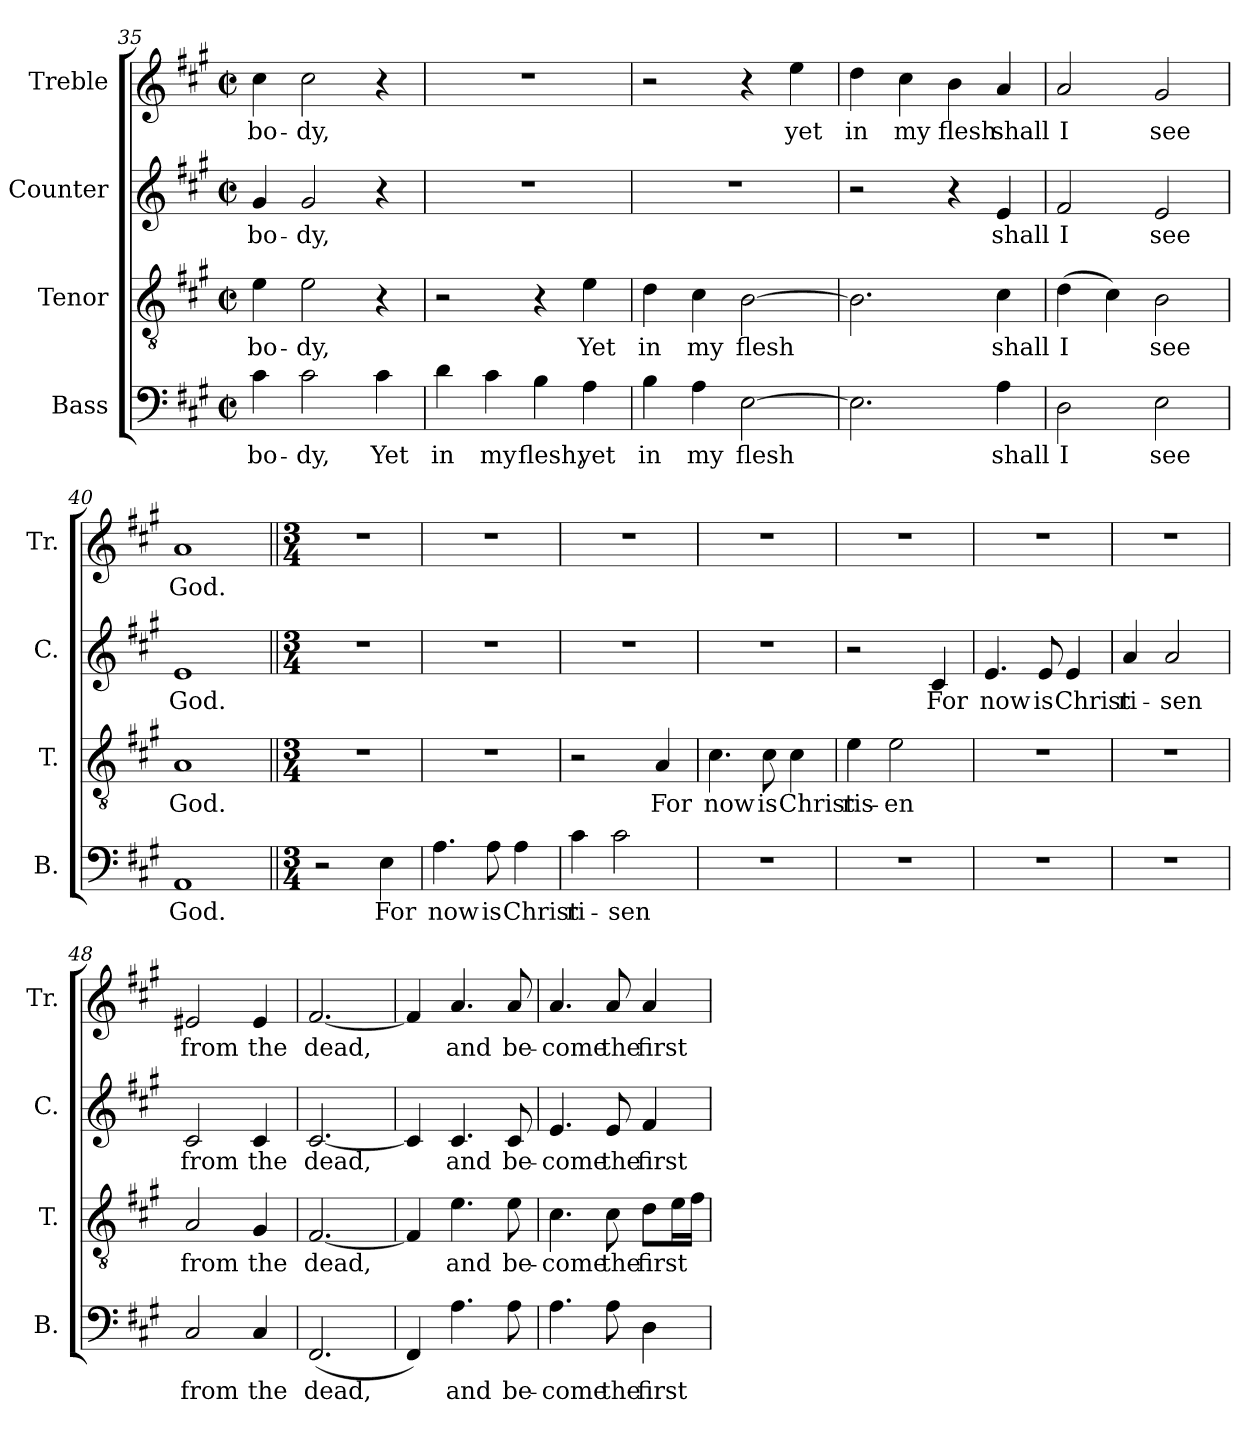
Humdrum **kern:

**kern	**text	**kern	**text	**kern	**text	**kern	**text
*part4	*part4	*part3	*part3	*part2	*part2	*part1	*part1
*staff4	*staff4	*staff3	*staff3	*staff2	*staff2	*staff1	*staff1
*I"Bass	*	*I"Tenor	*	*I"Counter	*	*I"Treble	*
*I'B.	*	*I'T.	*	*I'C.	*	*I'Tr.	*
*clefF4	*	*clefGv2	*	*clefG2	*	*clefG2	*
*k[f#c#g#]	*	*k[f#c#g#]	*	*k[f#c#g#]	*	*k[f#c#g#]	*
*M4/4	*	*M4/4	*	*M4/4	*	*M4/4	*
*met(c|)	*	*met(c|)	*	*met(c|)	*	*met(c|)	*
=35	=35	=35	=35	=35	=35	=35	=35
!	!LO:LY:b	!	!LO:LY:b	!	!LO:LY:b	!	!LO:LY:b
4c#!\	bo-	4e!\	bo-	4g#!/	bo-	4cc#!\	bo-
!	!LO:LY:b	!	!LO:LY:b	!	!LO:LY:b	!	!LO:LY:b
2c#!\	-dy,	2e!\	-dy,	2g#!/	-dy,	2cc#!\	-dy,
!	!LO:LY:b	!	!	!	!	!	!
4c#!\	Yet	4r	.	4r	.	4r	.
!!LO:PB:g=z
=36	=36	=36	=36	=36	=36	=36	=36
!	!LO:LY:b	!	!	!	!	!	!
4d!\	in	2r	.	1r	.	1r	.
!	!LO:LY:b	!	!	!	!	!	!
4c#!\	my	.	.	.	.	.	.
!	!LO:LY:b	!	!	!	!	!	!
4B!\	flesh,	4r	.	.	.	.	.
!	!LO:LY:b	!	!LO:LY:b	!	!	!	!
4A!\	yet	4e!\	Yet	.	.	.	.
=37	=37	=37	=37	=37	=37	=37	=37
!	!LO:LY:b	!	!LO:LY:b	!	!	!	!
4B!\	in	4d!\	in	1r	.	2r	.
!	!LO:LY:b	!	!LO:LY:b	!	!	!	!
4A!\	my	4c#!\	my	.	.	.	.
!	!LO:LY:b	!	!LO:LY:b	!	!	!	!
[2E!\	flesh	[2B!\	flesh	.	.	4r	.
!	!	!	!	!	!	!	!LO:LY:b
.	.	.	.	.	.	4ee!\	yet
=38	=38	=38	=38	=38	=38	=38	=38
!	!	!	!	!	!	!	!LO:LY:b
2.E!\]	.	2.B!\]	.	2r	.	4dd!\	in
!	!	!	!	!	!	!	!LO:LY:b
.	.	.	.	.	.	4cc#!\	my
!	!	!	!	!	!	!	!LO:LY:b
.	.	.	.	4r	.	4b!\	flesh
!	!LO:LY:b	!	!LO:LY:b	!	!LO:LY:b	!	!LO:LY:b
4A!\	shall	4c#!\	shall	4e!/	shall	4a!/	shall
=39	=39	=39	=39	=39	=39	=39	=39
!	!LO:LY:b	!	!LO:LY:b	!	!LO:LY:b	!	!LO:LY:b
2D!\	I	(>4d!\	I	2f#!/	I	2a!/	I
.	.	4c#!\)	.	.	.	.	.
!	!LO:LY:b	!	!LO:LY:b	!	!LO:LY:b	!	!LO:LY:b
2E!\	see	2B!\	see	2e!/	see	2g#!/	see
=40	=40	=40	=40	=40	=40	=40	=40
!	!LO:LY:b	!	!LO:LY:b	!	!LO:LY:b	!	!LO:LY:b
1AA!	God.	1A!	God.	1e!	God.	1a!	God.
=41||	=41||	=41||	=41||	=41||	=41||	=41||	=41||
*M3/4	*	*M3/4	*	*M3/4	*	*M3/4	*
2r	.	2.r	.	2.r	.	2.r	.
!	!LO:LY:b	!	!	!	!	!	!
4E!\	For	.	.	.	.	.	.
=42	=42	=42	=42	=42	=42	=42	=42
!	!LO:LY:b	!	!	!	!	!	!
4.A!\	now	2.r	.	2.r	.	2.r	.
!	!LO:LY:b	!	!	!	!	!	!
8A!\	is	.	.	.	.	.	.
!	!LO:LY:b	!	!	!	!	!	!
4A!\	Christ	.	.	.	.	.	.
=43	=43	=43	=43	=43	=43	=43	=43
!	!LO:LY:b	!	!	!	!	!	!
4c#!\	ri-	2r	.	2.r	.	2.r	.
!	!LO:LY:b	!	!	!	!	!	!
2c#!\	-sen	.	.	.	.	.	.
!	!	!	!LO:LY:b	!	!	!	!
.	.	4A!/	For	.	.	.	.
=44	=44	=44	=44	=44	=44	=44	=44
!	!	!	!LO:LY:b	!	!	!	!
2.r	.	4.c#!\	now	2.r	.	2.r	.
!	!	!	!LO:LY:b	!	!	!	!
.	.	8c#!\	is	.	.	.	.
!	!	!	!LO:LY:b	!	!	!	!
.	.	4c#!\	Christ	.	.	.	.
=45	=45	=45	=45	=45	=45	=45	=45
!	!	!	!LO:LY:b	!	!	!	!
2.r	.	4e!\	ris-	2r	.	2.r	.
!	!	!	!LO:LY:b	!	!	!	!
.	.	2e!\	-en	.	.	.	.
!	!	!	!	!	!LO:LY:b	!	!
.	.	.	.	4c#!/	For	.	.
=46	=46	=46	=46	=46	=46	=46	=46
!	!	!	!	!	!LO:LY:b	!	!
2.r	.	2.r	.	4.e!/	now	2.r	.
!	!	!	!	!	!LO:LY:b	!	!
.	.	.	.	8e!/	is	.	.
!	!	!	!	!	!LO:LY:b	!	!
.	.	.	.	4e!/	Christ	.	.
=47	=47	=47	=47	=47	=47	=47	=47
!	!	!	!	!	!LO:LY:b	!	!
2.r	.	2.r	.	4a!/	ri-	2.r	.
!	!	!	!	!	!LO:LY:b	!	!
.	.	.	.	2a!/	-sen	.	.
=48	=48	=48	=48	=48	=48	=48	=48
!	!LO:LY:b	!	!LO:LY:b	!	!LO:LY:b	!	!LO:LY:b
2C#!/	from	2A!/	from	2c#!/	from	2e#X!/	from
!	!LO:LY:b	!	!LO:LY:b	!	!LO:LY:b	!	!LO:LY:b
4C#!/	the	4G#!/	the	4c#!/	the	4e#!/	the
!!LO:LB:g=z
=49	=49	=49	=49	=49	=49	=49	=49
!	!LO:LY:b	!	!LO:LY:b	!	!LO:LY:b	!	!LO:LY:b
(<2.FF#!/	dead,	[2.F#!/	dead,	[2.c#!/	dead,	[2.f#!/	dead,
=50	=50	=50	=50	=50	=50	=50	=50
4FF#!/)	.	4F#!/]	.	4c#!/]	.	4f#!/]	.
!	!LO:LY:b	!	!LO:LY:b	!	!LO:LY:b	!	!LO:LY:b
4.A!\	and	4.e!\	and	4.c#!/	and	4.a!/	and
!	!LO:LY:b	!	!LO:LY:b	!	!LO:LY:b	!	!LO:LY:b
8A!\	be-	8e!\	be-	8c#!/	be-	8a!/	be-
=51	=51	=51	=51	=51	=51	=51	=51
!	!LO:LY:b	!	!LO:LY:b	!	!LO:LY:b	!	!LO:LY:b
4.A!\	-come	4.c#!\	-come	4.e!/	-come	4.a!/	-come
!	!LO:LY:b	!	!LO:LY:b	!	!LO:LY:b	!	!LO:LY:b
8A!\	the	8c#!\	the	8e!/	the	8a!/	the
!	!LO:LY:b	!	!LO:LY:b	!	!LO:LY:b	!	!LO:LY:b
4D!\	first	8d!\L	first	4f#!/	first	4a!/	first
.	.	16e!\L	.	.	.	.	.
.	.	16f#!\JJ	.	.	.	.	.
=	=	=	=	=	=	=	=
*-	*-	*-	*-	*-	*-	*-	*-
